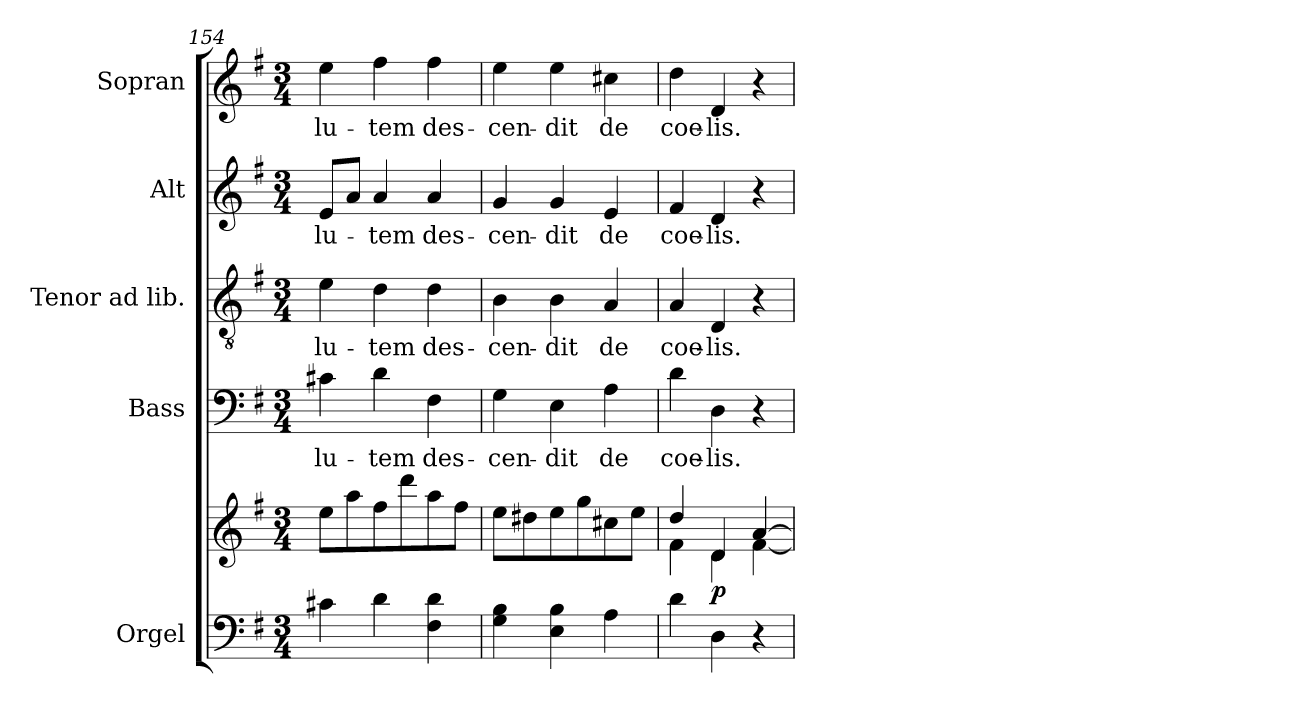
**kern	**kern	**dynam	**kern	**text	**kern	**text	**kern	**text	**kern	**text
*part5	*part5	*part5	*part4	*part4	*part3	*part3	*part2	*part2	*part1	*part1
*staff6	*staff5	*staff5/6	*staff4	*staff4	*staff3	*staff3	*staff2	*staff2	*staff1	*staff1
*I"Orgel	*	*	*I"Bass	*	*I"Tenor ad lib.	*	*I"Alt	*	*I"Sopran	*
*I'Org.	*	*	*I'B.	*	*I'T.	*	*I'A.	*	*I'S.	*
*clefF4	*clefG2	*	*clefF4	*	*clefGv2	*	*clefG2	*	*clefG2	*
*k[f#]	*k[f#]	*	*k[f#]	*	*k[f#]	*	*k[f#]	*	*k[f#]	*
*G:	*G:	*	*G:	*	*G:	*	*G:	*	*G:	*
*M3/4	*M3/4	*	*M3/4	*	*M3/4	*	*M3/4	*	*M3/4	*
=154	=154	=154	=154	=154	=154	=154	=154	=154	=154	=154
!	!	!	!	!LO:LY:b	!	!LO:LY:b	!	!LO:LY:b	!	!LO:LY:b
4c#X\	8ee\L	.	4c#X\	-lu-	4e\	-lu-	8e/L	-lu-	4ee\	-lu-
.	8aa\	.	.	.	.	.	8a/J	.	.	.
!	!	!	!	!LO:LY:b	!	!LO:LY:b	!	!LO:LY:b	!	!LO:LY:b
4d\	8ff#\	.	4d\	-tem	4d\	-tem	4a/	-tem	4ff#\	-tem
.	8ddd\	.	.	.	.	.	.	.	.	.
!	!	!	!	!LO:LY:b	!	!LO:LY:b	!	!LO:LY:b	!	!LO:LY:b
4F#\ 4d\	8aa\	.	4F#\	des-	4d\	des-	4a/	des-	4ff#\	des-
.	8ff#\J	.	.	.	.	.	.	.	.	.
=155	=155	=155	=155	=155	=155	=155	=155	=155	=155	=155
!	!	!	!	!LO:LY:b	!	!LO:LY:b	!	!LO:LY:b	!	!LO:LY:b
4G\ 4B\	8ee\L	.	4G\	-cen-	4B\	-cen-	4g/	-cen-	4ee\	-cen-
.	8dd#X\	.	.	.	.	.	.	.	.	.
!	!	!	!	!LO:LY:b	!	!LO:LY:b	!	!LO:LY:b	!	!LO:LY:b
4E\ 4B\	8ee\	.	4E\	-dit	4B\	-dit	4g/	-dit	4ee\	-dit
.	8gg\	.	.	.	.	.	.	.	.	.
!	!	!	!	!LO:LY:b	!	!LO:LY:b	!	!LO:LY:b	!	!LO:LY:b
4A\	8cc#X\	.	4A\	de	4A/	de	4e/	de	4cc#X\	de
.	8ee\J	.	.	.	.	.	.	.	.	.
=156	=156	=156	=156	=156	=156	=156	=156	=156	=156	=156
*	*^	*	*	*	*	*	*	*	*	*
!	!	!	!	!	!LO:LY:b	!	!LO:LY:b	!	!LO:LY:b	!	!LO:LY:b
4d\	4dd/	4f#\	.	4d\	coe-	4A/	coe-	4f#/	coe-	4dd\	coe-
!	!	!	!LO:DY:b	!	!LO:LY:b	!	!LO:LY:b	!	!LO:LY:b	!	!LO:LY:b
4D\	4d/	4d\	p	4D\	-lis.	4D/	-lis.	4d/	-lis.	4d/	-lis.
4r	[>4a/	[<4f#\	.	4r	.	4r	.	4r	.	4r	.
*	*v	*v	*	*	*	*	*	*	*	*	*
=	=	=	=	=	=	=	=	=	=	=
*-	*-	*-	*-	*-	*-	*-	*-	*-	*-	*-
